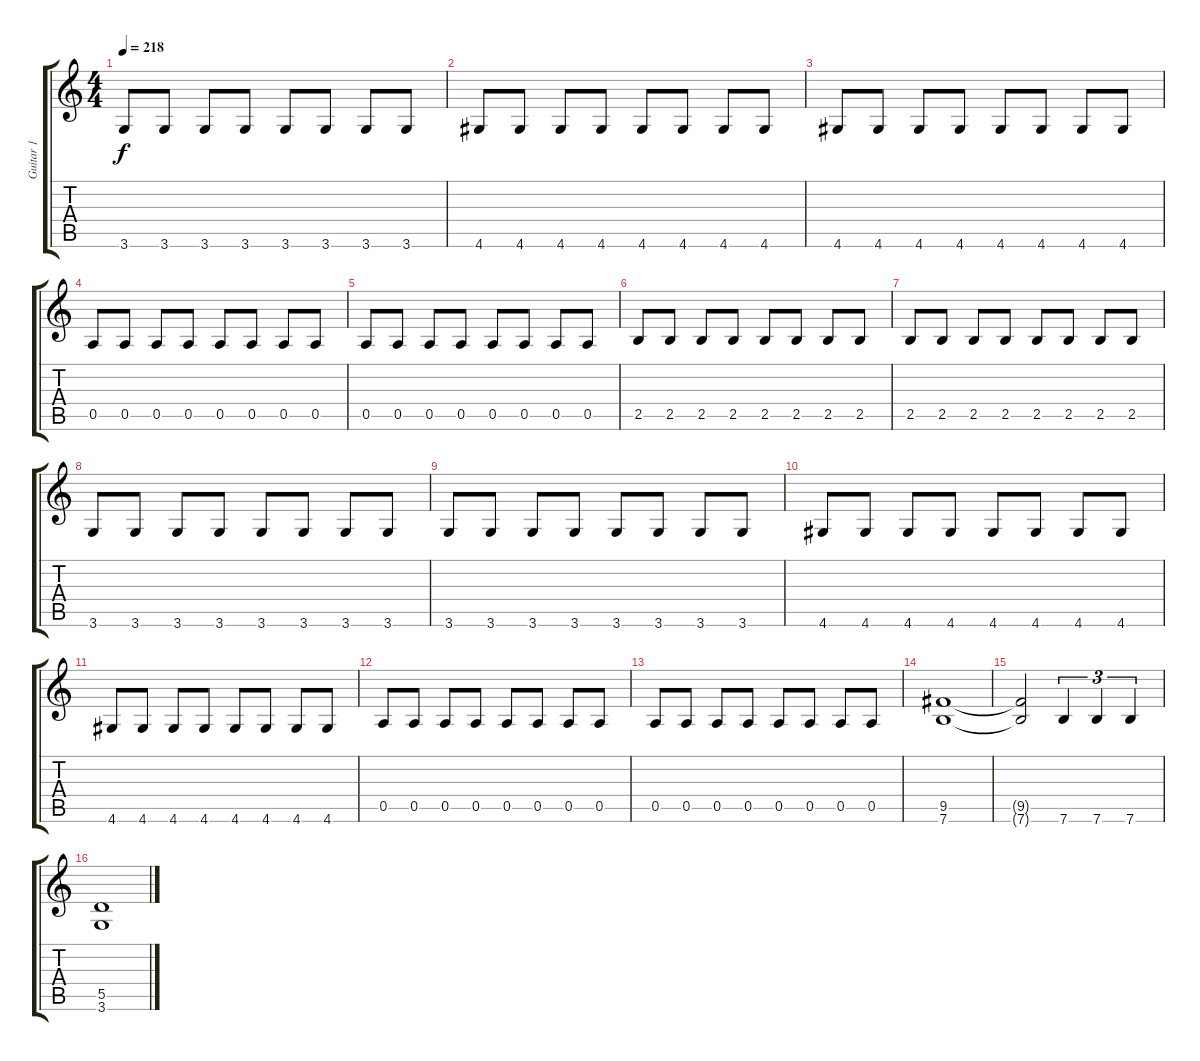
\track ("Guitar 1" "Guitar 1") {instrument distortionguitar}
\staff {score tabs}
\tuning (E4 B3 G3 D3 A2 E2) {hide}
\ts (4 4)
\tempo 218
\clef g2
\ks c
3.6.8{dy f} 3.6.8 3.6.8 3.6.8 3.6.8 3.6.8 3.6.8 3.6.8 |
4.6.8 4.6.8 4.6.8 4.6.8 4.6.8 4.6.8 4.6.8 4.6.8 |
4.6.8 4.6.8 4.6.8 4.6.8 4.6.8 4.6.8 4.6.8 4.6.8 |
0.5.8 0.5.8 0.5.8 0.5.8 0.5.8 0.5.8 0.5.8 0.5.8 |
0.5.8 0.5.8 0.5.8 0.5.8 0.5.8 0.5.8 0.5.8 0.5.8 |
2.5.8 2.5.8 2.5.8 2.5.8 2.5.8 2.5.8 2.5.8 2.5.8 |
2.5.8 2.5.8 2.5.8 2.5.8 2.5.8 2.5.8 2.5.8 2.5.8 |
3.6.8 3.6.8 3.6.8 3.6.8 3.6.8 3.6.8 3.6.8 3.6.8 |
3.6.8 3.6.8 3.6.8 3.6.8 3.6.8 3.6.8 3.6.8 3.6.8 |
4.6.8 4.6.8 4.6.8 4.6.8 4.6.8 4.6.8 4.6.8 4.6.8 |
4.6.8 4.6.8 4.6.8 4.6.8 4.6.8 4.6.8 4.6.8 4.6.8 |
0.5.8 0.5.8 0.5.8 0.5.8 0.5.8 0.5.8 0.5.8 0.5.8 |
0.5.8 0.5.8 0.5.8 0.5.8 0.5.8 0.5.8 0.5.8 0.5.8 |
(9.5 7.6).1 |
(9.5{t} 7.6{t}).2 7.6.4{tu (3 2)} 7.6.4{tu (3 2)} 7.6.4{tu (3 2)} |
(5.5 3.6).1
